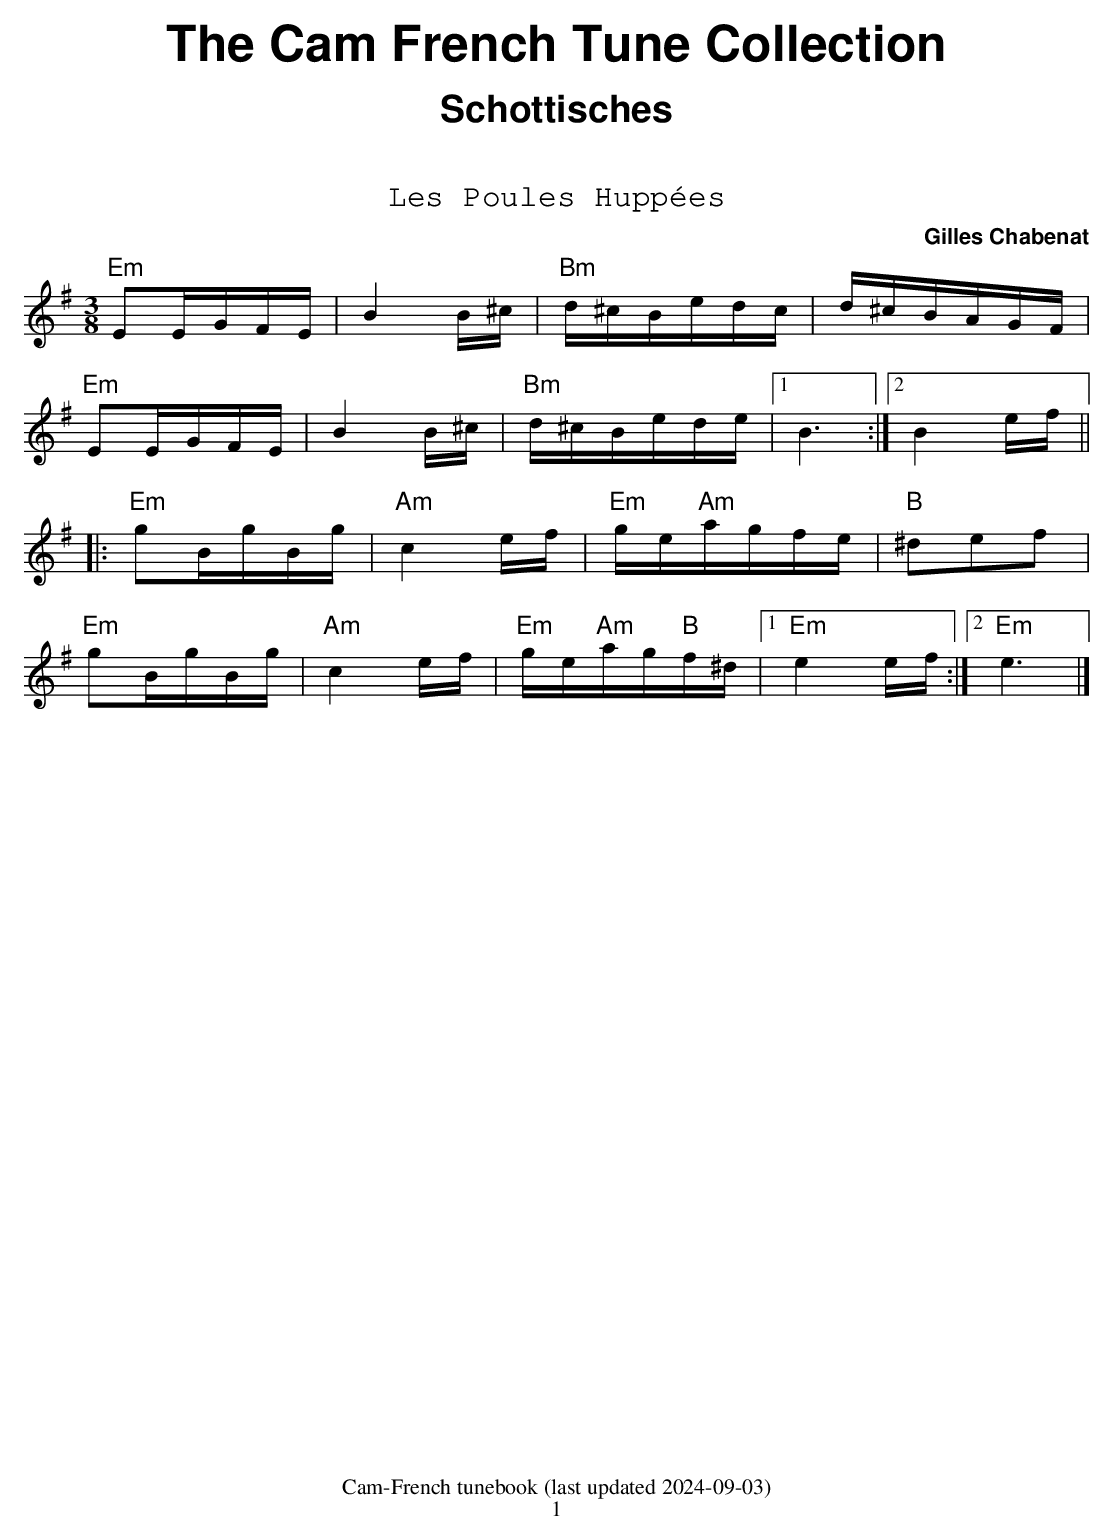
X:1
T:Les Poules Huppées
M:3/8
L:1/16
C:Gilles Chabenat
K:Emin
"Em" E2EGFE | B4B^c | "Bm" d^cBedc | d^cBAGF |
"Em" E2EGFE | B4B^c | "Bm" d^cBede |1 B6 :|2 B4ef ||
|: "Em" g2BgBg | "Am" c4ef | "Em" ge"Am"agfe | "B" ^d2e2f2 |
"Em" g2BgBg | "Am" c4ef | "Em"ge"Am"ag"B"f^d |1 "Em" e4ef :|2 "Em"e6 |]
